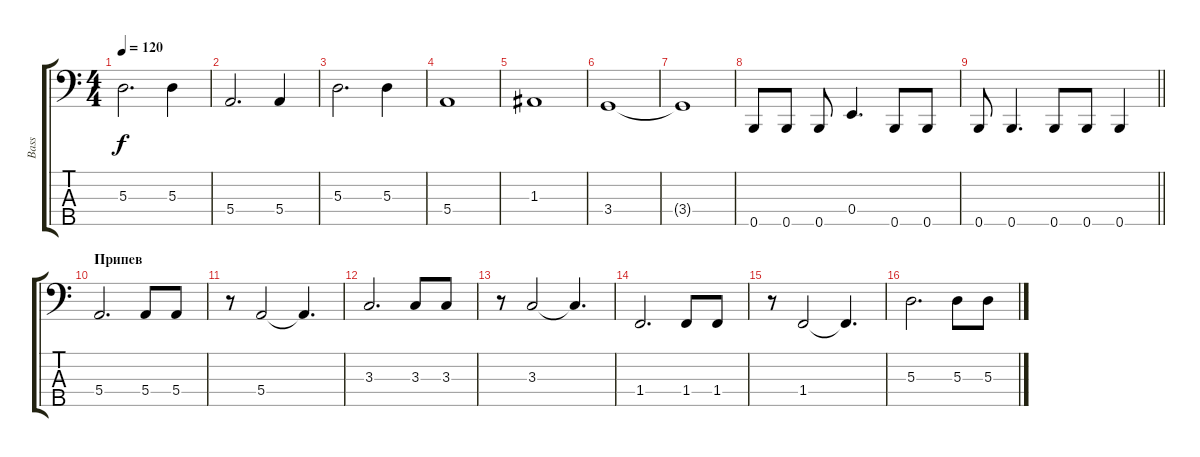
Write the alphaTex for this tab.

\track ("Bass" "Bass") {instrument electricbassfinger}
\staff {score tabs}
\tuning (G2 D2 A1 E1 B0) {hide}
\ts (4 4)
\tempo 120
\clef f4
\ks c
5.3.2{d dy f} 5.3.4 |
5.4.2{d} 5.4.4 |
5.3.2{d} 5.3.4 |
5.4.1 |
1.3.1 |
3.4.1 |
3.4{t}.1 |
0.5.8 0.5.8 0.5.8 0.4.4{d} 0.5.8 0.5.8 |
\barLineRight lightlight
0.5.8 0.5.4{d} 0.5.8 0.5.8 0.5.4 |
\section ("" "Припев")
5.4.2{d} 5.4.8 5.4.8 |
r.8 5.4.2 5.4{t}.4{d} |
3.3.2{d} 3.3.8 3.3.8 |
r.8 3.3.2 3.3{t}.4{d} |
1.4.2{d} 1.4.8 1.4.8 |
r.8 1.4.2 1.4{t}.4{d} |
5.3.2{d} 5.3.8 5.3.8
